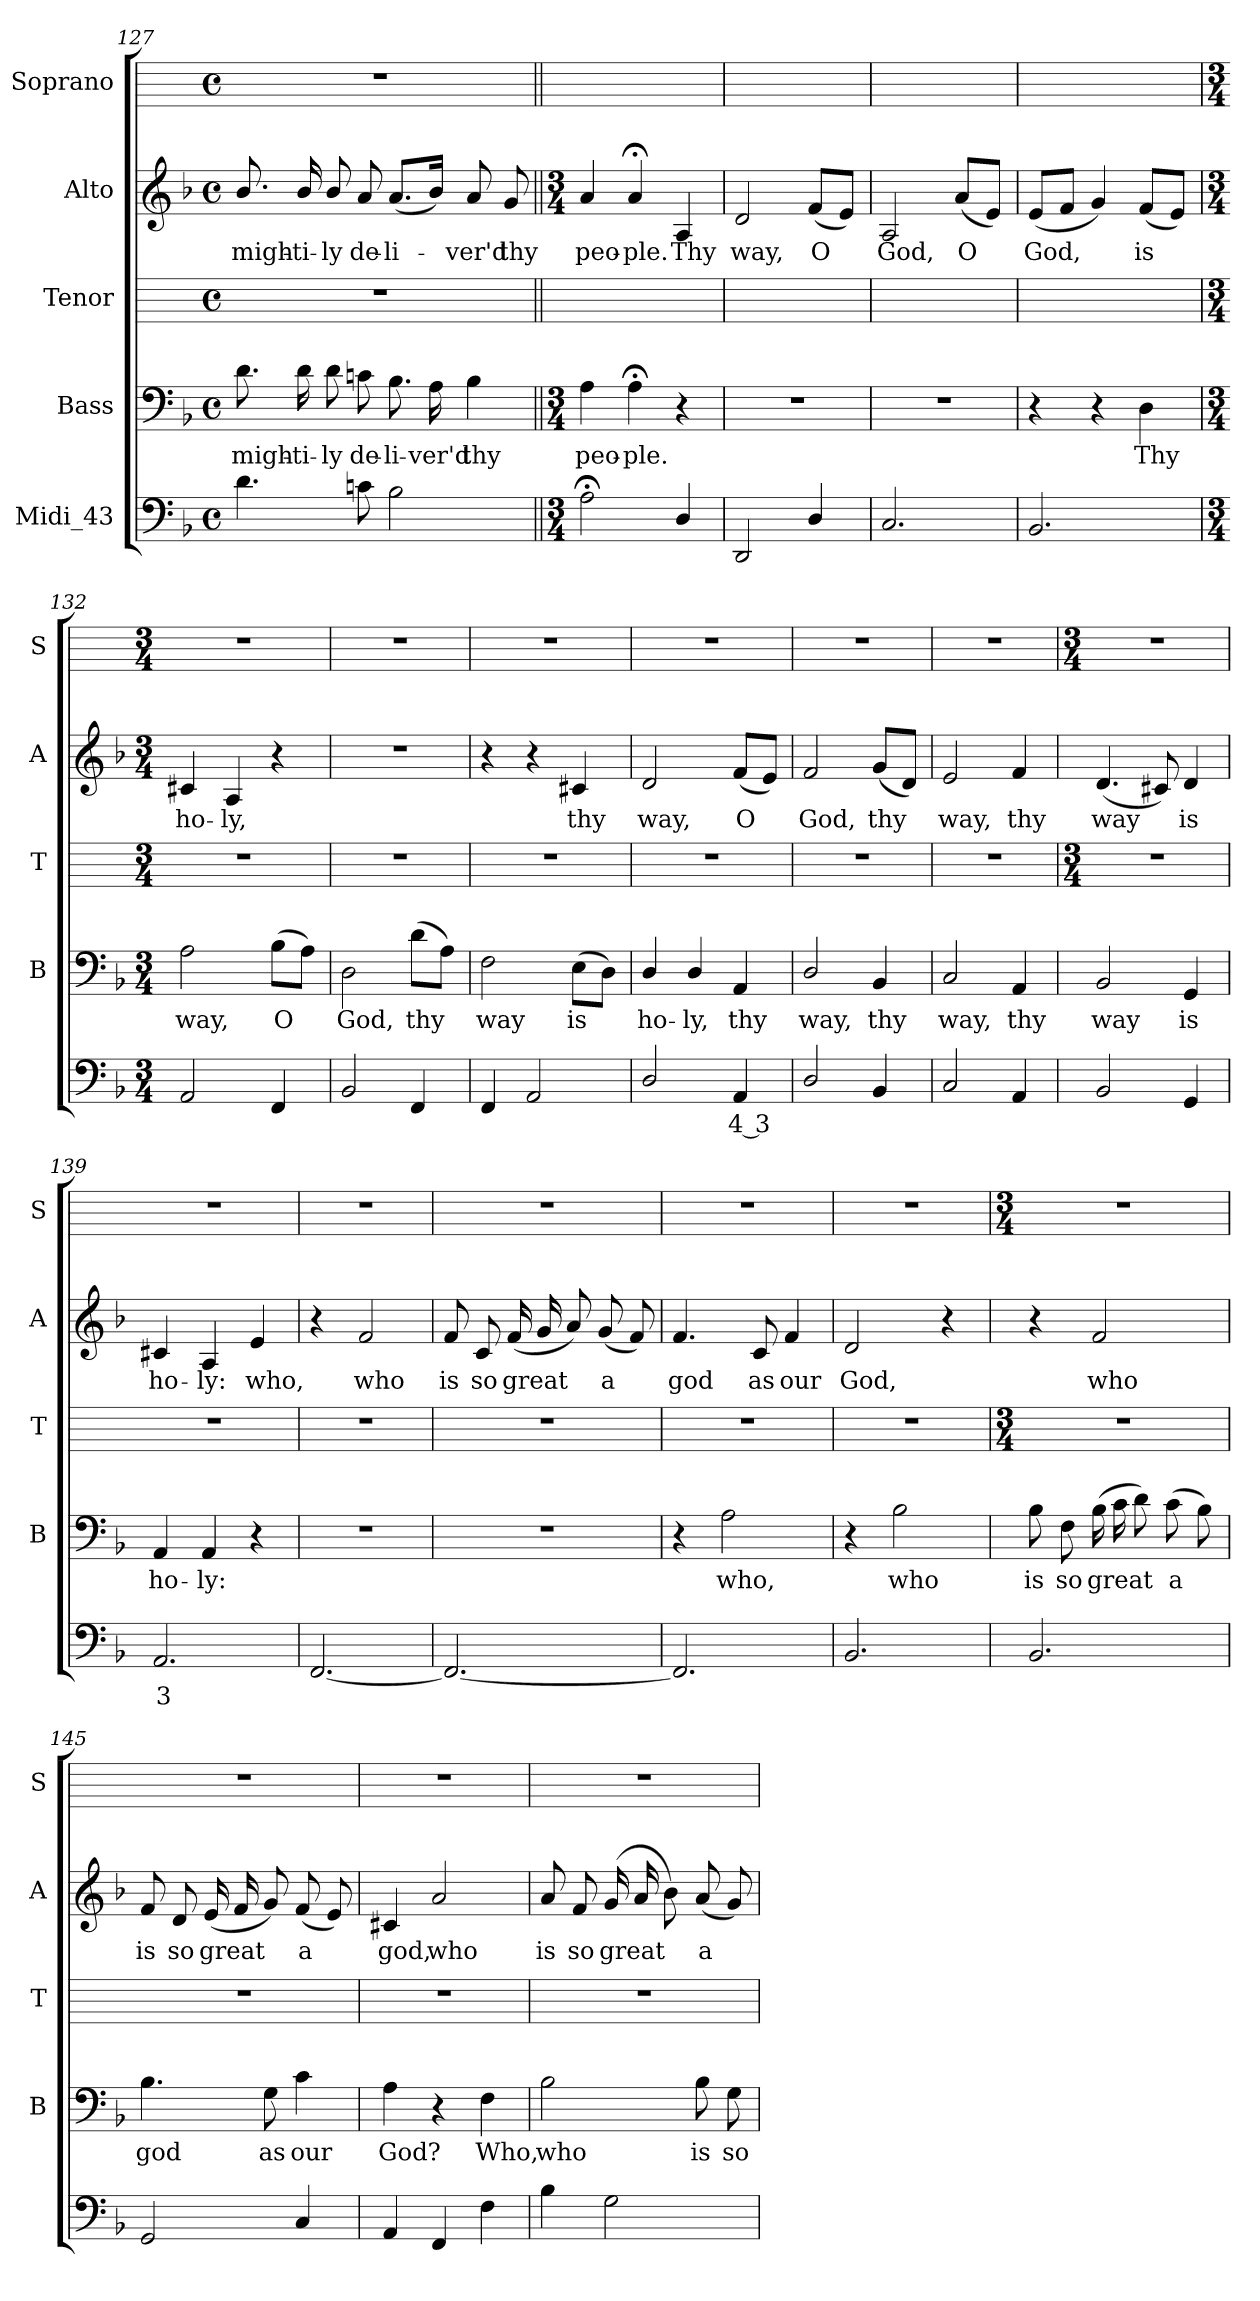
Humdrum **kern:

**kern	**text	**kern	**text	**kern	**kern	**text	**kern
*part5	*part5	*part4	*part4	*part3	*part2	*part2	*part1
*staff5	*staff5	*staff4	*staff4	*staff3	*staff2	*staff2	*staff1
*I"Midi_43	*	*I"Bass	*	*I"Tenor	*I"Alto	*	*I"Soprano
*	*	*I'B	*	*I'T	*I'A	*	*I'S
!!LO:LB:g=z
*clefF4	*	*clefF4	*	*	*clefG2	*	*
*k[b-]	*	*k[b-]	*	*	*k[b-]	*	*
*F:	*	*F:	*	*	*F:	*	*
*M4/4	*	*M4/4	*	*M4/4	*M4/4	*	*M4/4
*met(c)	*	*met(c)	*	*met(c)	*met(c)	*	*met(c)
=127	=127	=127	=127	=127	=127	=127	=127
!	!	!	!LO:LY:b	!	!	!LO:LY:b	!
4.d	.	8.d	migh-	1r	8.b-/	migh-	1r
!	!	!	!LO:LY:b	!	!	!LO:LY:b	!
.	.	16d	-ti-	.	16b-/	-ti-	.
!	!	!	!LO:LY:b	!	!	!LO:LY:b	!
.	.	8d	-ly	.	8b-/	-ly	.
!	!	!	!LO:LY:b	!	!	!LO:LY:b	!
8cn	.	8cn	de-	.	8a	de-	.
!	!	!	!LO:LY:b	!	!	!LO:LY:b	!
2B-	.	8.B-	-li-	.	(<8.aL	-li-	.
!	!	!	!LO:LY:b	!	!	!	!
.	.	16A	-ver'd	.	16b-J)	.	.
!	!	!	!LO:LY:b	!	!	!LO:LY:b	!
.	.	4B-	thy	.	8a	ver'd	.
!	!	!	!	!	!	!LO:LY:b	!
.	.	.	.	.	8g	thy	.
=128||	=128||	=128||	=128||	=128||	=128||	=128||	=128||
*M3/4	*	*M3/4	*	*	*M3/4	*	*
!	!	!	!LO:LY:b	!	!	!LO:LY:b	!
2A;<	.	4A	peo-	2.r	4a	peo-	2.r
!	!	!	!LO:LY:b	!	!	!LO:LY:b	!
.	.	4A;<	-ple.	.	4a;<	-ple.	.
!	!	!	!	!	!	!LO:LY:b	!
4D/	.	4r	.	.	4A	Thy	.
=129	=129	=129	=129	=129	=129	=129	=129
!	!	!LO:N:vis=1	!	!	!	!LO:LY:b	!
2DD	.	2.r	.	2.r	2d	way,	2.r
!	!	!	!	!	!	!LO:LY:b	!
4D/	.	.	.	.	(<8fL	O	.
.	.	.	.	.	8eJ)	.	.
=130	=130	=130	=130	=130	=130	=130	=130
!	!	!LO:N:vis=1	!	!	!	!LO:LY:b	!
2.C	.	2.r	.	2.r	2A	God,	2.r
!	!	!	!	!	!	!LO:LY:b	!
.	.	.	.	.	(<8aL	O	.
.	.	.	.	.	8eJ)	.	.
=131	=131	=131	=131	=131	=131	=131	=131
!	!	!	!	!	!	!LO:LY:b	!
2.BB-	.	4r	.	2.r	(<8eL	God,	2.r
.	.	.	.	.	8fJ	.	.
.	.	4r	.	.	4g)	.	.
!	!	!	!LO:LY:b	!	!	!LO:LY:b	!
.	.	4D	Thy	.	(<8fL	is	.
.	.	.	.	.	8eJ)	.	.
!!LO:LB:g=z
=132	=132	=132	=132	=132	=132	=132	=132
*M3/4	*	*M3/4	*	*M3/4	*M3/4	*	*M3/4
!	!	!	!LO:LY:b	!	!	!LO:LY:b	!
2AA	.	2A	way,	2.r	4c#X	ho-	2.r
!	!	!	!	!	!	!LO:LY:b	!
.	.	.	.	.	4A	-ly,	.
!	!	!	!LO:LY:b	!	!	!	!
4FF	.	(>8B-L	O	.	4r	.	.
.	.	8AJ)	.	.	.	.	.
=133	=133	=133	=133	=133	=133	=133	=133
!	!	!	!LO:LY:b	!	!LO:N:vis=1	!	!
2BB-	.	2D	God,	2.r	2.r	.	2.r
!	!	!	!LO:LY:b	!	!	!	!
4FF	.	(>8dL	thy	.	.	.	.
.	.	8AJ)	.	.	.	.	.
=134	=134	=134	=134	=134	=134	=134	=134
!	!	!	!LO:LY:b	!	!	!	!
4FF	.	2F	way	2.r	4r	.	2.r
2AA	.	.	.	.	4r	.	.
!	!	!	!LO:LY:b	!	!	!LO:LY:b	!
.	.	(>8EL	is	.	4c#X	thy	.
.	.	8DJ)	.	.	.	.	.
=135	=135	=135	=135	=135	=135	=135	=135
!	!	!	!LO:LY:b	!	!	!LO:LY:b	!
2D/	.	4D/	ho-	2.r	2d	way,	2.r
!	!	!	!LO:LY:b	!	!	!	!
.	.	4D/	-ly,	.	.	.	.
!	!LO:LY:b	!	!LO:LY:b	!	!	!LO:LY:b	!
4AA	4 3	4AA	thy	.	(<8fL	O	.
.	.	.	.	.	8eJ)	.	.
=136	=136	=136	=136	=136	=136	=136	=136
!	!	!	!LO:LY:b	!	!	!LO:LY:b	!
2D/	.	2D/	way,	2.r	2f	God,	2.r
!	!	!	!LO:LY:b	!	!	!LO:LY:b	!
4BB-	.	4BB-	thy	.	(<8gL	thy	.
.	.	.	.	.	8dJ)	.	.
=137	=137	=137	=137	=137	=137	=137	=137
!	!	!	!LO:LY:b	!	!	!LO:LY:b	!
2C	.	2C	way,	2.r	2e	way,	2.r
!	!	!	!LO:LY:b	!	!	!LO:LY:b	!
4AA	.	4AA	thy	.	4f	thy	.
!!LO:LB:g=z
=138	=138	=138	=138	=138	=138	=138	=138
*	*	*	*	*M3/4	*	*	*M3/4
!	!	!	!LO:LY:b	!	!	!LO:LY:b	!
2BB-	.	2BB-	way	2.r	(<4.d	way	2.r
.	.	.	.	.	8c#X)	.	.
!	!	!	!LO:LY:b	!	!	!LO:LY:b	!
4GG	.	4GG	is	.	4d	is	.
=139	=139	=139	=139	=139	=139	=139	=139
!	!LO:LY:b	!	!LO:LY:b	!	!	!LO:LY:b	!
2.AA	3	4AA	ho-	2.r	4c#X	ho-	2.r
!	!	!	!LO:LY:b	!	!	!LO:LY:b	!
.	.	4AA	-ly:	.	4A	-ly:	.
!	!	!	!	!	!	!LO:LY:b	!
.	.	4r	.	.	4e	who,	.
=140	=140	=140	=140	=140	=140	=140	=140
!	!	!LO:N:vis=1	!	!	!	!	!
[2.FF	.	2.r	.	2.r	4r	.	2.r
!	!	!	!	!	!	!LO:LY:b	!
.	.	.	.	.	2f	who	.
=141	=141	=141	=141	=141	=141	=141	=141
!	!	!LO:N:vis=1	!	!	!	!LO:LY:b	!
2.FF_	.	2.r	.	2.r	8f	is	2.r
!	!	!	!	!	!	!LO:LY:b	!
.	.	.	.	.	8c	so	.
!	!	!	!	!	!	!LO:LY:b	!
.	.	.	.	.	(<16fLL	great	.
.	.	.	.	.	16g	.	.
.	.	.	.	.	8aJ)	.	.
!	!	!	!	!	!	!LO:LY:b	!
.	.	.	.	.	(<8gL	a	.
.	.	.	.	.	8fJ)	.	.
=142	=142	=142	=142	=142	=142	=142	=142
!	!	!	!	!	!	!LO:LY:b	!
2.FF]	.	4r	.	2.r	4.f	god	2.r
!	!	!	!LO:LY:b	!	!	!	!
.	.	2A	who,	.	.	.	.
!	!	!	!	!	!	!LO:LY:b	!
.	.	.	.	.	8c	as	.
!	!	!	!	!	!	!LO:LY:b	!
.	.	.	.	.	4f	our	.
=143	=143	=143	=143	=143	=143	=143	=143
!	!	!	!	!	!	!LO:LY:b	!
2.BB-	.	4r	.	2.r	2d	God,	2.r
!	!	!	!LO:LY:b	!	!	!	!
.	.	2B-	who	.	.	.	.
.	.	.	.	.	4r	.	.
!!LO:LB:g=z
=144	=144	=144	=144	=144	=144	=144	=144
*	*	*	*	*M3/4	*	*	*M3/4
!	!	!	!LO:LY:b	!	!	!	!
2.BB-	.	8B-	is	2.r	4r	.	2.r
!	!	!	!LO:LY:b	!	!	!	!
.	.	8F	so	.	.	.	.
!	!	!	!LO:LY:b	!	!	!LO:LY:b	!
.	.	(>16B-LL	great	.	2f	who	.
.	.	16c	.	.	.	.	.
.	.	8dJ)	.	.	.	.	.
!	!	!	!LO:LY:b	!	!	!	!
.	.	(>8cL	a	.	.	.	.
.	.	8B-J)	.	.	.	.	.
=145	=145	=145	=145	=145	=145	=145	=145
!	!	!	!LO:LY:b	!	!	!LO:LY:b	!
2GG	.	4.B-	god	2.r	8f	is	2.r
!	!	!	!	!	!	!LO:LY:b	!
.	.	.	.	.	8d	so	.
!	!	!	!	!	!	!LO:LY:b	!
.	.	.	.	.	(<16eLL	great	.
.	.	.	.	.	16f	.	.
!	!	!	!LO:LY:b	!	!	!	!
.	.	8G	as	.	8gJ)	.	.
!	!	!	!LO:LY:b	!	!	!LO:LY:b	!
4C	.	4c	our	.	(<8fL	a	.
.	.	.	.	.	8eJ)	.	.
=146	=146	=146	=146	=146	=146	=146	=146
!	!	!	!LO:LY:b	!	!	!LO:LY:b	!
4AA	.	4A	God?	2.r	4c#X	god,	2.r
!	!	!	!	!	!	!LO:LY:b	!
4FF	.	4r	.	.	2a	who	.
!	!	!	!LO:LY:b	!	!	!	!
4F	.	4F	Who,	.	.	.	.
=147	=147	=147	=147	=147	=147	=147	=147
!	!	!	!LO:LY:b	!	!	!LO:LY:b	!
4B-	.	2B-	who	2.r	8a	is	2.r
!	!	!	!	!	!	!LO:LY:b	!
.	.	.	.	.	8f	so	.
!	!	!	!	!	!	!LO:LY:b	!
2G	.	.	.	.	(<16gLL	great	.
.	.	.	.	.	16a	.	.
.	.	.	.	.	8b-J)	.	.
!	!	!	!LO:LY:b	!	!	!LO:LY:b	!
.	.	8B-	is	.	(<8aL	a	.
!	!	!	!LO:LY:b	!	!	!	!
.	.	8G	so	.	8gJ)	.	.
=	=	=	=	=	=	=	=
*-	*-	*-	*-	*-	*-	*-	*-
